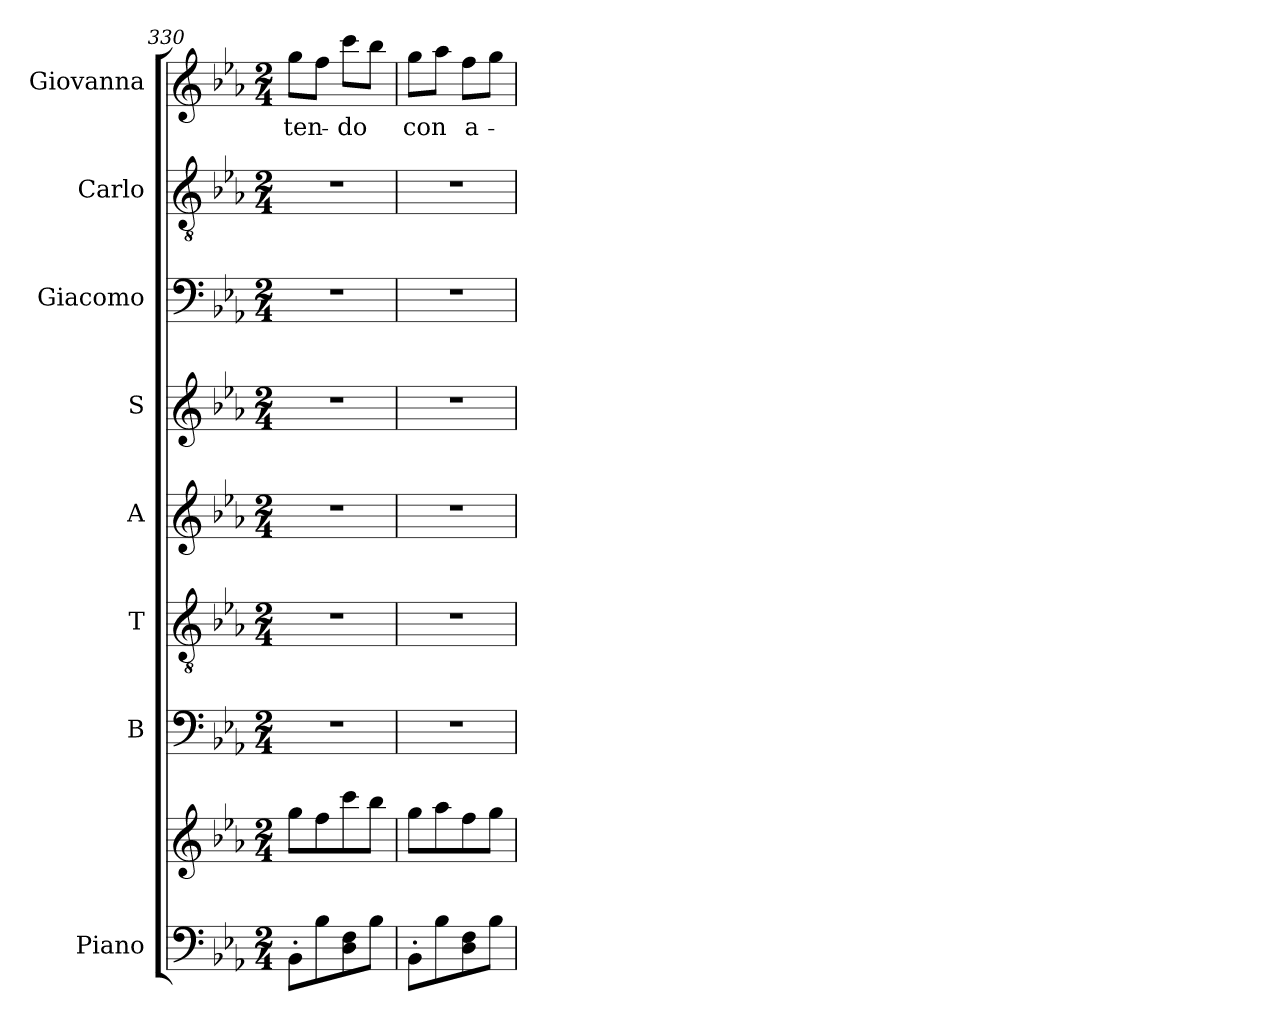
**kern	**kern	**kern	**kern	**kern	**kern	**kern	**kern	**kern	**text
*part8	*part8	*part7	*part6	*part5	*part4	*part3	*part2	*part1	*part1
*staff9	*staff8	*staff7	*staff6	*staff5	*staff4	*staff3	*staff2	*staff1	*staff1
*I"Piano	*	*I"B	*I"T	*I"A	*I"S	*I"Giacomo	*I"Carlo	*I"Giovanna	*
*I'Pno	*	*I'B	*I'T	*I'A	*I'S	*	*	*	*
*clefF4	*clefG2	*clefF4	*clefGv2	*clefG2	*clefG2	*clefF4	*clefGv2	*clefG2	*
*k[b-e-a-]	*k[b-e-a-]	*k[b-e-a-]	*k[b-e-a-]	*k[b-e-a-]	*k[b-e-a-]	*k[b-e-a-]	*k[b-e-a-]	*k[b-e-a-]	*
*M2/4	*M2/4	*M2/4	*M2/4	*M2/4	*M2/4	*M2/4	*M2/4	*M2/4	*
=330	=330	=330	=330	=330	=330	=330	=330	=330	=330
!	!	!	!	!	!	!	!	!	!LO:LY:b
8BB-'\L	8gg\L	2r	2r	2r	2r	2r	2r	8gg\L	-ten-
8B-\	8ff\	.	.	.	.	.	.	8ff\J	.
!	!	!	!	!	!	!	!	!	!LO:LY:b
8D\ 8F\	8ccc\	.	.	.	.	.	.	8ccc\L	-do
8B-\J	8bb-\J	.	.	.	.	.	.	8bb-\J	.
=331	=331	=331	=331	=331	=331	=331	=331	=331	=331
!	!	!	!	!	!	!	!	!	!LO:LY:b
8BB-'\L	8gg\L	2r	2r	2r	2r	2r	2r	8gg\L	con
8B-\	8aa-\	.	.	.	.	.	.	8aa-\J	.
!	!	!	!	!	!	!	!	!	!LO:LY:b
8D\ 8F\	8ff\	.	.	.	.	.	.	8ff\L	a-
8B-\J	8gg\J	.	.	.	.	.	.	8gg\J	.
=	=	=	=	=	=	=	=	=	=
*-	*-	*-	*-	*-	*-	*-	*-	*-	*-
